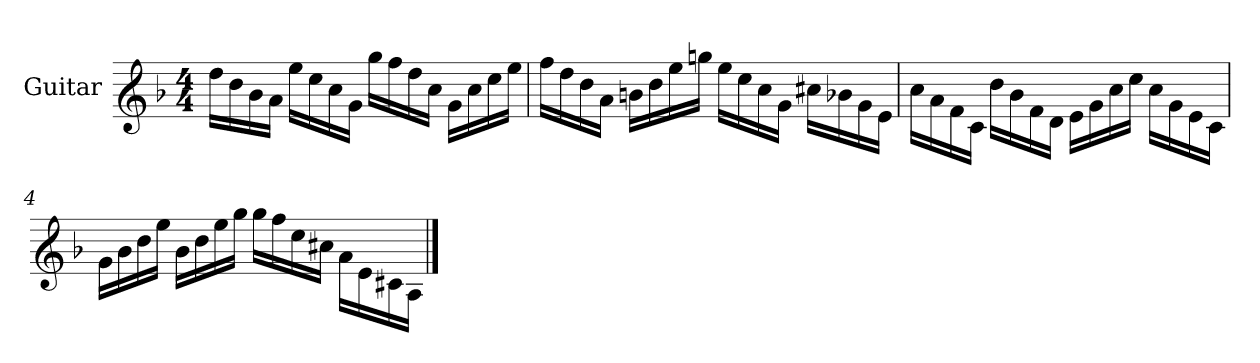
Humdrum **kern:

**kern
*part1
*staff1
*I"Guitar
*I'Guit.
*stria6
*
*k[b-]
*M4/4
=1
16ff\LL
16dd\
16b-\
16a\JJ
16gg\LL
16ee\
16cc\
16g\JJ
16bb-\LL
16aa\
16ff\
16cc\JJ
16g\LL
16cc\
16ee\
16gg\JJ
=2
16aa\LL
16ff\
16dd\
16a\JJ
16b\LL
16dd\
16gg\
16bb\JJ
16gg\LL
16ee\
16cc\
16g\JJ
16cc#\LL
16b-\
16g\
16e\JJ
=3
16cc\LL
16a\
16f\
16c\JJ
16dd\LL
16b-\
16f\
16d\JJ
16e\LL
16g\
16cc\
16ee\JJ
16cc\LL
16g\
16e\
16c\JJ
=4
16g\LL
16b-\
16dd\
16gg\JJ
16b-\LL
16dd\
16gg\
16bb-\JJ
16bb-\LL
16aa\
16ee\
16cc#\JJ
16a\LL
16e\
16c#\
16A\JJ
==
*-
